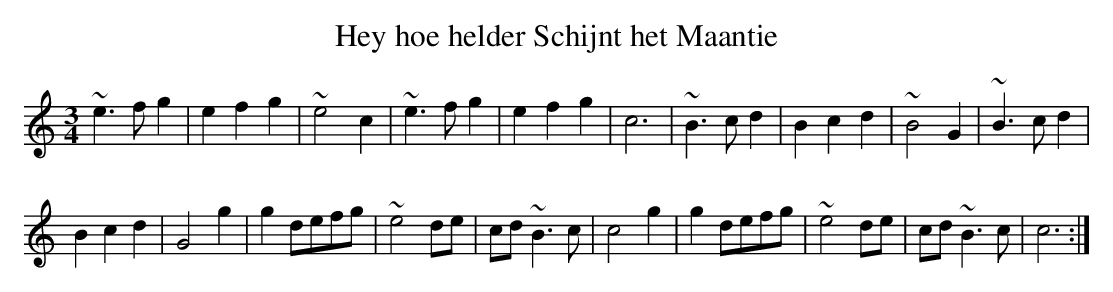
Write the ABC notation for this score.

X:1
T:Hey hoe helder Schijnt het Maantie
M:3/4
K:Cmaj
~e3fg2|e2f2g2|~e4c2|~e3fg2|e2f2g2|c6|~B3cd2|B2c2d2|~B4G2|~B3cd2|
B2c2d2|G4g2|g2defg|~e4de|cd~B3c|c4g2|g2defg|~e4de|cd~B3c|c6:|
